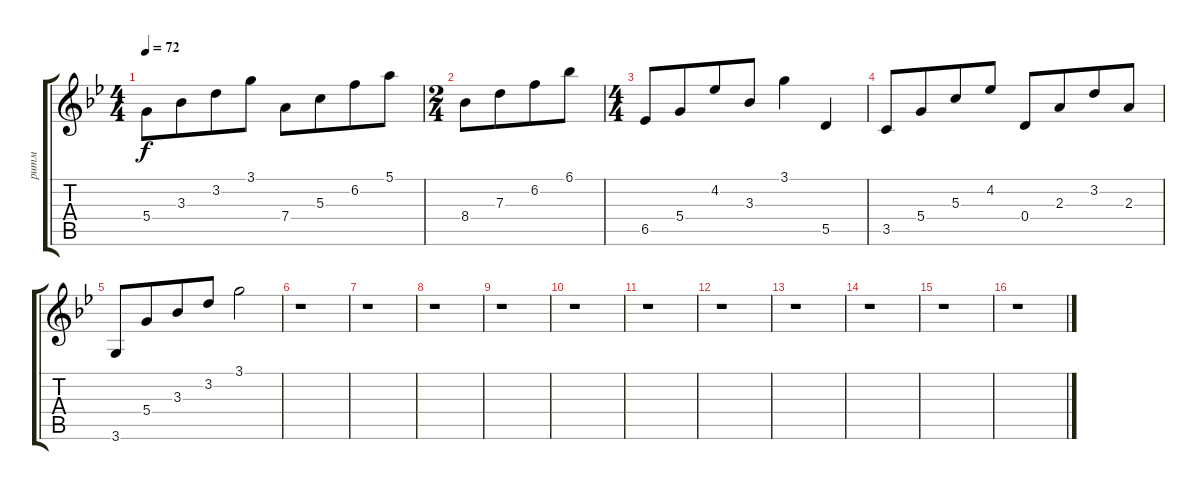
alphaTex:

\track ("ритм" "ритм") {instrument acousticguitarnylon}
\staff {score tabs}
\tuning (E4 B3 G3 D3 A2 E2) {hide}
\ts (4 4)
\tempo 72
\clef g2
\ks gminor
5.4.8{dy f} 3.3.8{beam merge} 3.2.8 3.1.8 7.4.8 5.3.8{beam merge} 6.2.8 5.1.8 |
\ts (2 4)
8.4.8 7.3.8{beam merge} 6.2.8 6.1.8 |
\ts (4 4)
6.5.8 5.4.8{beam merge} 4.2.8 3.3.8 3.1.4 5.5.4 |
3.5.8 5.4.8{beam merge} 5.3.8 4.2.8 0.4.8 2.3.8{beam merge} 3.2.8 2.3.8 |
3.6.8 5.4.8{beam merge} 3.3.8 3.2.8 3.1.2 |
r.1 |
r.1 |
r.1 |
r.1 |
r.1 |
r.1 |
r.1 |
r.1 |
r.1 |
r.1 |
r.1
